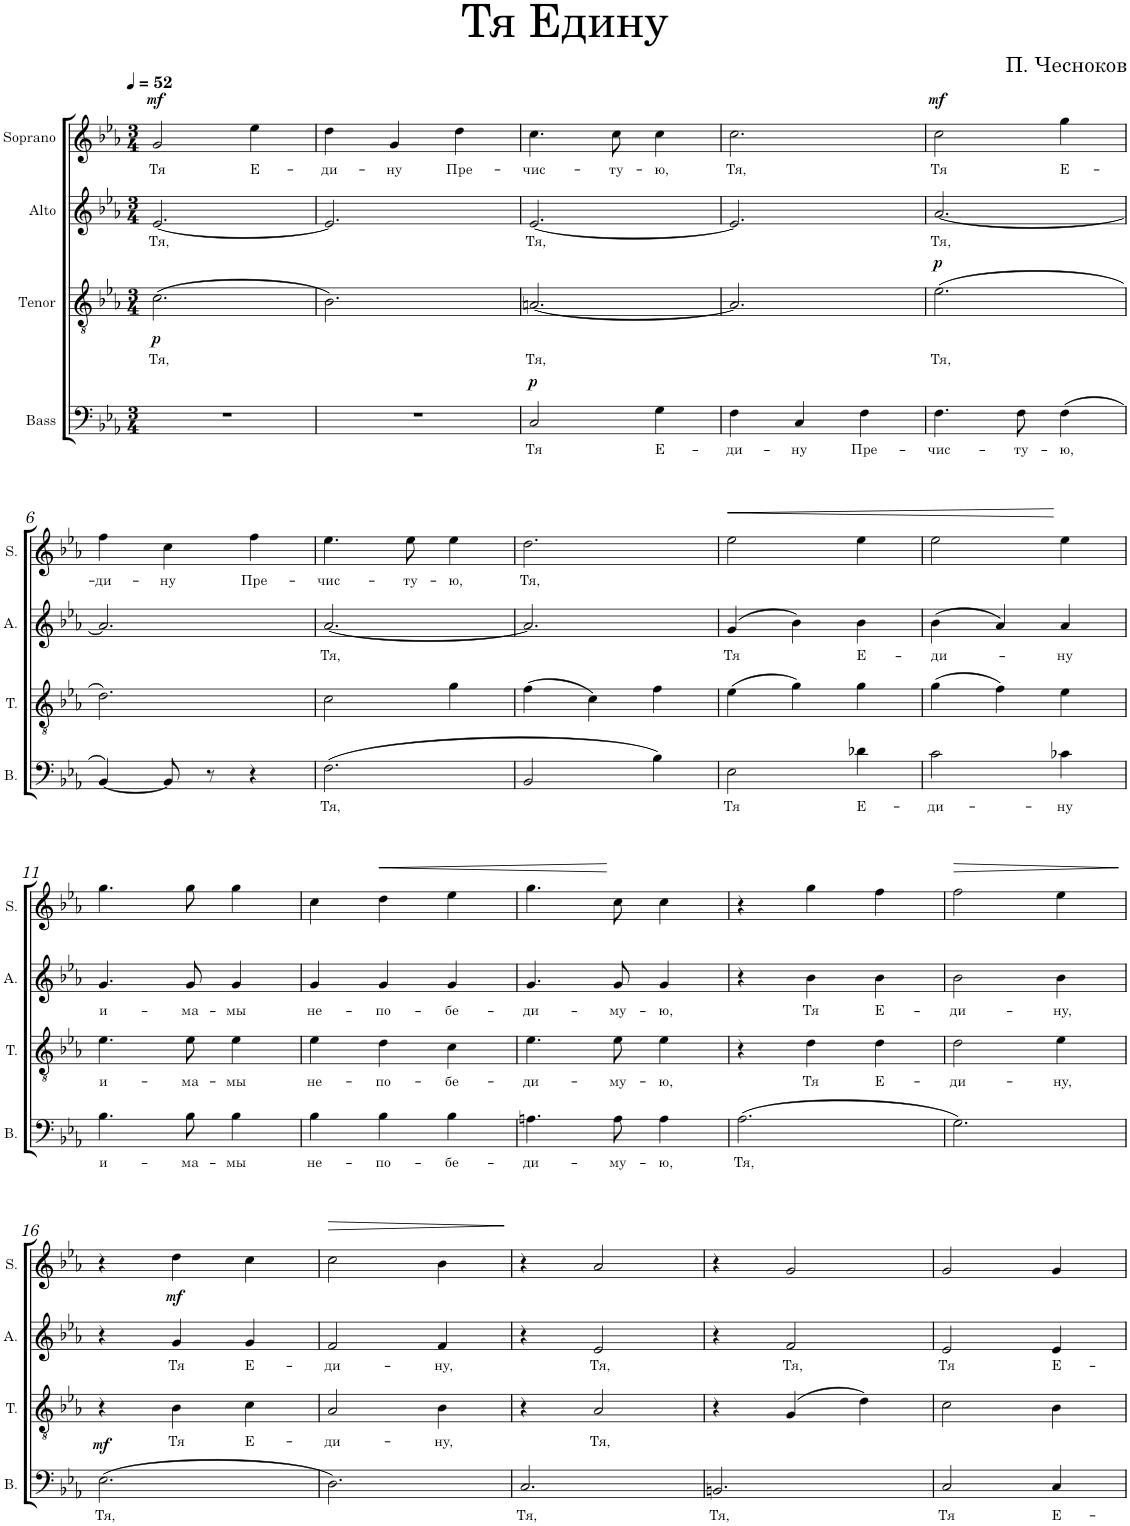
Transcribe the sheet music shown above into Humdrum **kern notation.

**kern	**text	**dynam	**kern	**text	**dynam	**kern	**text	**dynam	**kern	**text	**dynam
*part4	*part4	*part4	*part3	*part3	*part3	*part2	*part2	*part2	*part1	*part1	*part1
*staff4	*staff4	*staff4	*staff3	*staff3	*staff3	*staff2	*staff2	*staff2	*staff1	*staff1	*staff1
*I"Bass	*	*	*I"Tenor	*	*	*I"Alto	*	*	*I"Soprano	*	*
*I'B.	*	*	*I'T.	*	*	*I'A.	*	*	*I'S.	*	*
*clefF4	*	*	*clefGv2	*	*	*clefG2	*	*	*clefG2	*	*
*k[b-e-a-]	*	*	*k[b-e-a-]	*	*	*k[b-e-a-]	*	*	*k[b-e-a-]	*	*
*M3/4	*	*	*M3/4	*	*	*M3/4	*	*	*M3/4	*	*
*MM52	*	*	*MM52	*	*	*MM52	*	*	*MM52	*	*
=1	=1	=1	=1	=1	=1	=1	=1	=1	=1	=1	=1
!	!	!	!	!LO:LY:b	!LO:DY:b	!	!LO:LY:b	!	!	!LO:LY:b	!LO:DY:a
2.r	.	.	(2.c\	Тя,	p	[2.e-/	Тя,	.	2g/	Тя	mf
!	!	!	!	!	!	!	!	!	!	!LO:LY:b	!
.	.	.	.	.	.	.	.	.	4ee-\	Е-	.
=2	=2	=2	=2	=2	=2	=2	=2	=2	=2	=2	=2
!	!	!	!	!	!	!	!	!	!	!LO:LY:b	!
2.r	.	.	2.B-\)	.	.	2.e-/]	.	.	4dd\	-ди-	.
!	!	!	!	!	!	!	!	!	!	!LO:LY:b	!
.	.	.	.	.	.	.	.	.	4g/	-ну	.
!	!	!	!	!	!	!	!	!	!	!LO:LY:b	!
.	.	.	.	.	.	.	.	.	4dd\	Пре-	.
=3	=3	=3	=3	=3	=3	=3	=3	=3	=3	=3	=3
!	!LO:LY:b	!LO:DY:a	!	!LO:LY:b	!	!	!LO:LY:b	!	!	!LO:LY:b	!
2C/	Тя	p	[2.An/	Тя,	.	[2.e-/	Тя,	.	4.cc\	-чис-	.
!	!	!	!	!	!	!	!	!	!	!LO:LY:b	!
.	.	.	.	.	.	.	.	.	8cc\	-ту-	.
!	!LO:LY:b	!	!	!	!	!	!	!	!	!LO:LY:b	!
4G\	Е-	.	.	.	.	.	.	.	4cc\	-ю,	.
=4	=4	=4	=4	=4	=4	=4	=4	=4	=4	=4	=4
!	!LO:LY:b	!	!	!	!	!	!	!	!	!LO:LY:b	!
4F\	-ди-	.	2.A/]	.	.	2.e-/]	.	.	2.cc\	Тя,	.
!	!LO:LY:b	!	!	!	!	!	!	!	!	!	!
4C/	-ну	.	.	.	.	.	.	.	.	.	.
!	!LO:LY:b	!	!	!	!	!	!	!	!	!	!
4F\	Пре-	.	.	.	.	.	.	.	.	.	.
=5	=5	=5	=5	=5	=5	=5	=5	=5	=5	=5	=5
!	!LO:LY:b	!	!	!LO:LY:b	!LO:DY:a	!	!LO:LY:b	!	!	!LO:LY:b	!LO:DY:a
4.F\	-чис-	.	(2.e-\	Тя,	p	[2.a-/	Тя,	.	2cc\	Тя	mf
!	!LO:LY:b	!	!	!	!	!	!	!	!	!	!
8F\	-ту-	.	.	.	.	.	.	.	.	.	.
!	!LO:LY:b	!	!	!	!	!	!	!	!	!LO:LY:b	!
(4F\	ю,	.	.	.	.	.	.	.	4gg\	Е-	.
!!LO:LB:g=z
=6	=6	=6	=6	=6	=6	=6	=6	=6	=6	=6	=6
!	!	!	!	!	!	!	!	!	!	!LO:LY:b	!
[4BB-/)	.	.	2.d\)	.	.	2.a-/]	.	.	4ff\	-ди-	.
!	!	!	!	!	!	!	!	!	!	!LO:LY:b	!
8BB-/]	.	.	.	.	.	.	.	.	4cc\	-ну	.
8r	.	.	.	.	.	.	.	.	.	.	.
!	!	!	!	!	!	!	!	!	!	!LO:LY:b	!
4r	.	.	.	.	.	.	.	.	4ff\	Пре-	.
=7	=7	=7	=7	=7	=7	=7	=7	=7	=7	=7	=7
!	!LO:LY:b	!	!	!	!	!	!LO:LY:b	!	!	!LO:LY:b	!
(2.F\	Тя,	.	2c\	.	.	[2.a-/	Тя,	.	4.ee-\	-чис-	.
!	!	!	!	!	!	!	!	!	!	!LO:LY:b	!
.	.	.	.	.	.	.	.	.	8ee-\	-ту-	.
!	!	!	!	!	!	!	!	!	!	!LO:LY:b	!
.	.	.	4g\	.	.	.	.	.	4ee-\	-ю,	.
=8	=8	=8	=8	=8	=8	=8	=8	=8	=8	=8	=8
!	!	!	!	!	!	!	!	!	!	!LO:LY:b	!
2BB-/	.	.	(4f\	.	.	2.a-/]	.	.	2.dd\	Тя,	.
.	.	.	4c\)	.	.	.	.	.	.	.	.
4B-\)	.	.	4f\	.	.	.	.	.	.	.	.
=9	=9	=9	=9	=9	=9	=9	=9	=9	=9	=9	=9
!	!LO:LY:b	!	!	!	!	!	!LO:LY:b	!	!	!	!LO:HP:b
2E-\	Тя	.	(4e-\	.	.	(4g/	Тя	.	2ee-\	.	<
.	.	.	4g\)	.	.	4b-\)	.	.	.	.	.
!	!LO:LY:b	!	!	!	!	!	!LO:LY:b	!	!	!	!
4d-X\	Е-	.	4g\	.	.	4b-\	Е-	.	4ee-\	.	.
=10	=10	=10	=10	=10	=10	=10	=10	=10	=10	=10	=10
!	!LO:LY:b	!	!	!	!	!	!LO:LY:b	!	!	!	!
2c\	-ди-	.	(4g\	.	.	(4b-\	-ди-	.	2ee-\	.	.
.	.	.	4f\)	.	.	4a-/)	.	.	.	.	.
!	!LO:LY:b	!	!	!	!	!	!LO:LY:b	!	!	!	!
4c-X\	-ну	.	4e-\	.	.	4a-/	-ну	.	4ee-\	.	[
!!LO:LB:g=z
=11	=11	=11	=11	=11	=11	=11	=11	=11	=11	=11	=11
!	!LO:LY:b	!	!	!LO:LY:b	!	!	!LO:LY:b	!	!	!	!
4.B-\	и-	.	4.e-\	и-	.	4.g/	и-	.	4.gg\	.	.
!	!LO:LY:b	!	!	!LO:LY:b	!	!	!LO:LY:b	!	!	!	!
8B-\	-ма-	.	8e-\	-ма-	.	8g/	-ма-	.	8gg\	.	.
!	!LO:LY:b	!	!	!LO:LY:b	!	!	!LO:LY:b	!	!	!	!
4B-\	-мы	.	4e-\	-мы	.	4g/	-мы	.	4gg\	.	.
=12	=12	=12	=12	=12	=12	=12	=12	=12	=12	=12	=12
!	!LO:LY:b	!	!	!LO:LY:b	!	!	!LO:LY:b	!	!	!	!
4B-\	не-	.	4e-\	не-	.	4g/	не-	.	4cc\	.	.
!	!LO:LY:b	!	!	!LO:LY:b	!	!	!LO:LY:b	!	!	!	!LO:HP:b
4B-\	-по-	.	4d\	-по-	.	4g/	-по-	.	4dd\	.	<
!	!LO:LY:b	!	!	!LO:LY:b	!	!	!LO:LY:b	!	!	!	!
4B-\	-бе-	.	4c\	-бе-	.	4g/	-бе-	.	4ee-\	.	.
=13	=13	=13	=13	=13	=13	=13	=13	=13	=13	=13	=13
!	!LO:LY:b	!	!	!LO:LY:b	!	!	!LO:LY:b	!	!	!	!
4.An\	-ди-	.	4.e-\	-ди-	.	4.g/	-ди-	.	4.gg\	.	.
!	!LO:LY:b	!	!	!LO:LY:b	!	!	!LO:LY:b	!	!	!	!
8A\	-му-	.	8e-\	-му-	.	8g/	-му-	.	8cc\	.	[
!	!LO:LY:b	!	!	!LO:LY:b	!	!	!LO:LY:b	!	!	!	!
4A\	-ю,	.	4e-\	-ю,	.	4g/	-ю,	.	4cc\	.	.
=14	=14	=14	=14	=14	=14	=14	=14	=14	=14	=14	=14
!	!LO:LY:b	!	!	!	!	!	!	!	!	!	!
(2.A-\	Тя,	.	4r	.	.	4r	.	.	4r	.	.
!	!	!	!	!LO:LY:b	!	!	!LO:LY:b	!	!	!	!
.	.	.	4d\	Тя	.	4b-\	Тя	.	4gg\	.	.
!	!	!	!	!LO:LY:b	!	!	!LO:LY:b	!	!	!	!
.	.	.	4d\	Е-	.	4b-\	Е-	.	4ff\	.	.
=15	=15	=15	=15	=15	=15	=15	=15	=15	=15	=15	=15
!	!	!	!	!LO:LY:b	!	!	!LO:LY:b	!	!	!	!LO:HP:b
2.G\)	.	.	2d\	-ди-	.	2b-\	-ди-	.	2ff\	.	>
!	!	!	!	!LO:LY:b	!	!	!LO:LY:b	!	!	!	!
.	.	.	4e-\	-ну,	.	4b-\	-ну,	.	4ee-\	.	.
.	.	.	.	.	.	.	.	.	.	.	]
!!LO:LB:g=z
=16	=16	=16	=16	=16	=16	=16	=16	=16	=16	=16	=16
!	!LO:LY:b	!LO:DY:a	!	!	!	!	!	!	!	!	!
(2.E-\	Тя,	mf	4r	.	.	4r	.	.	4r	.	.
!	!	!	!	!LO:LY:b	!	!	!LO:LY:b	!LO:DY:a	!	!	!
.	.	.	4B-\	Тя	.	4g/	Тя	mf	4dd\	.	.
!	!	!	!	!LO:LY:b	!	!	!LO:LY:b	!	!	!	!
.	.	.	4c\	Е-	.	4g/	Е-	.	4cc\	.	.
=17	=17	=17	=17	=17	=17	=17	=17	=17	=17	=17	=17
!	!	!	!	!LO:LY:b	!	!	!LO:LY:b	!	!	!	!LO:HP:b
2.D\)	.	.	2A-/	-ди-	.	2f/	-ди-	.	2cc\	.	>
!	!	!	!	!LO:LY:b	!	!	!LO:LY:b	!	!	!	!
.	.	.	4B-\	-ну,	.	4f/	-ну,	.	4b-\	.	.
.	.	.	.	.	.	.	.	.	.	.	]
=18	=18	=18	=18	=18	=18	=18	=18	=18	=18	=18	=18
!	!LO:LY:b	!	!	!	!	!	!	!	!	!	!
2.C/	Тя,	.	4r	.	.	4r	.	.	4r	.	.
!	!	!	!	!LO:LY:b	!	!	!LO:LY:b	!	!	!	!
.	.	.	2A-/	Тя,	.	2e-/	Тя,	.	2a-/	.	.
=19	=19	=19	=19	=19	=19	=19	=19	=19	=19	=19	=19
!	!LO:LY:b	!	!	!	!	!	!	!	!	!	!
2.BBn/	Тя,	.	4r	.	.	4r	.	.	4r	.	.
!	!	!	!	!	!	!	!LO:LY:b	!	!	!	!
.	.	.	(4G/	.	.	2f/	Тя,	.	2g/	.	.
.	.	.	4d\)	.	.	.	.	.	.	.	.
=20	=20	=20	=20	=20	=20	=20	=20	=20	=20	=20	=20
!	!LO:LY:b	!	!	!	!	!	!LO:LY:b	!	!	!	!
2C/	Тя	.	2c\	.	.	2e-/	Тя	.	2g/	.	.
!	!LO:LY:b	!	!	!	!	!	!LO:LY:b	!	!	!	!
4C/	Е-	.	4B-\	.	.	4e-/	Е-	.	4g/	.	.
=	=	=	=	=	=	=	=	=	=	=	=
*-	*-	*-	*-	*-	*-	*-	*-	*-	*-	*-	*-
